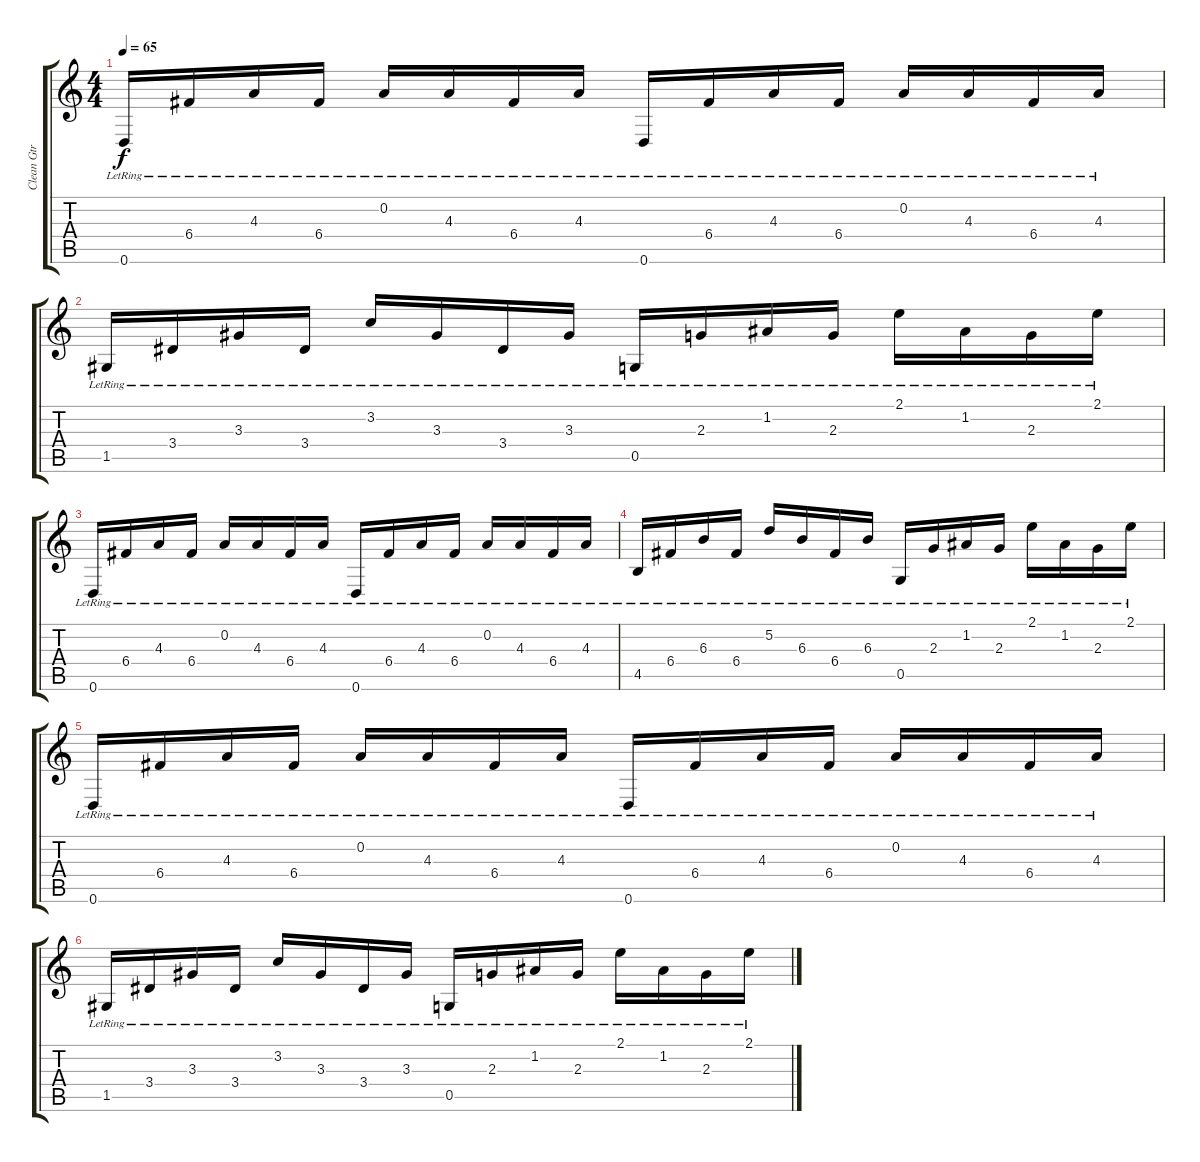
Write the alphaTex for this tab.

\track ("Clean Gtr" "Clean Gtr") {instrument electricguitarjazz}
\staff {score tabs}
\tuning (D4 A3 F3 C3 G2 D2) {hide}
\ts (4 4)
\tempo 65
\clef g2
\ks c
0.6{lr}.16{dy f} 6.4{lr}.16 4.3{lr}.16 6.4{lr}.16 0.2{lr}.16 4.3{lr}.16 6.4{lr}.16 4.3{lr}.16 0.6{lr}.16 6.4{lr}.16 4.3{lr}.16 6.4{lr}.16 0.2{lr}.16 4.3{lr}.16 6.4{lr}.16 4.3{lr}.16 |
1.5{lr}.16 3.4{lr}.16 3.3{lr}.16 3.4{lr}.16 3.2{lr}.16 3.3{lr}.16 3.4{lr}.16 3.3{lr}.16 0.5{lr}.16 2.3{lr}.16 1.2{lr}.16 2.3{lr}.16 2.1{lr}.16 1.2{lr}.16 2.3{lr}.16 2.1{lr}.16 |
0.6{lr}.16 6.4{lr}.16 4.3{lr}.16 6.4{lr}.16 0.2{lr}.16 4.3{lr}.16 6.4{lr}.16 4.3{lr}.16 0.6{lr}.16 6.4{lr}.16 4.3{lr}.16 6.4{lr}.16 0.2{lr}.16 4.3{lr}.16 6.4{lr}.16 4.3{lr}.16 |
4.5{lr}.16 6.4{lr}.16 6.3{lr}.16 6.4{lr}.16 5.2{lr}.16 6.3{lr}.16 6.4{lr}.16 6.3{lr}.16 0.5{lr}.16 2.3{lr}.16 1.2{lr}.16 2.3{lr}.16 2.1{lr}.16 1.2{lr}.16 2.3{lr}.16 2.1{lr}.16 |
0.6{lr}.16 6.4{lr}.16 4.3{lr}.16 6.4{lr}.16 0.2{lr}.16 4.3{lr}.16 6.4{lr}.16 4.3{lr}.16 0.6{lr}.16 6.4{lr}.16 4.3{lr}.16 6.4{lr}.16 0.2{lr}.16 4.3{lr}.16 6.4{lr}.16 4.3{lr}.16 |
1.5{lr}.16 3.4{lr}.16 3.3{lr}.16 3.4{lr}.16 3.2{lr}.16 3.3{lr}.16 3.4{lr}.16 3.3{lr}.16 0.5{lr}.16 2.3{lr}.16 1.2{lr}.16 2.3{lr}.16 2.1{lr}.16 1.2{lr}.16 2.3{lr}.16 2.1{lr}.16
